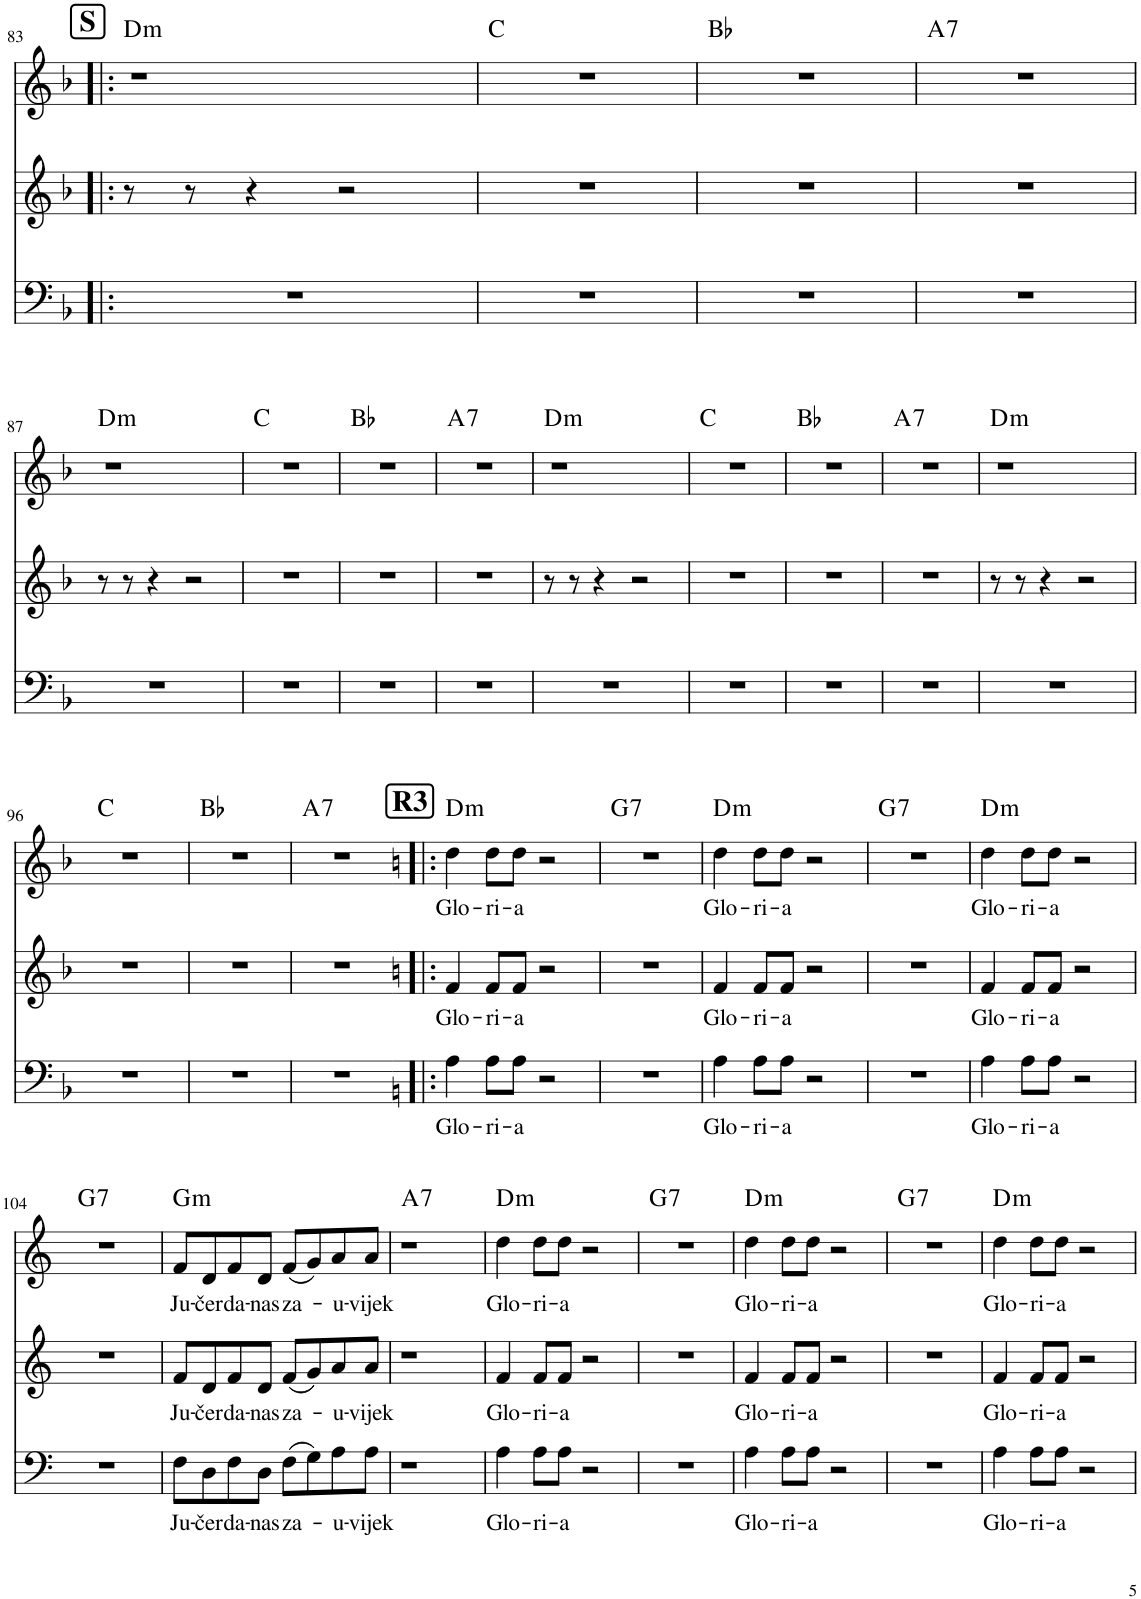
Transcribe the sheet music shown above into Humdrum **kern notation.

**kern	**text	**kern	**text	**kern	**text	**harte
*part1	*part1	*part1	*part1	*part1	*part1	*part1
*staff3	*staff3	*staff2	*staff2	*staff1	*staff1	*
*I"Piano	*	*	*	*	*	*
*I'Pno.	*	*	*	*	*	*
!!LO:PB:g=z
*clefF4	*	*clefG2	*	*clefG2	*	*
*k[b-]	*	*k[b-]	*	*k[b-]	*	*
*M4/4	*	*M4/4	*	*M4/4	*	*
!!LO:REH:place=s1:a:B:cj:fs=14:t=S
=83!|:	=83!|:	=83!|:	=83!|:	=83!|:	=83!|:	=83!|:
!	!	!	!	!	!	!LO:H:kt=m
1r	.	8r	.	1r	.	D:min
.	.	8r	.	.	.	.
.	.	4r	.	.	.	.
.	.	2r	.	.	.	.
=84	=84	=84	=84	=84	=84	=84
1r	.	1r	.	1r	.	C:maj
=85	=85	=85	=85	=85	=85	=85
1r	.	1r	.	1r	.	Bb:maj
=86	=86	=86	=86	=86	=86	=86
!	!	!	!	!	!	!LO:H:kt=7
1r	.	1r	.	1r	.	A:7
!!LO:LB:g=z
=87	=87	=87	=87	=87	=87	=87
*k[b-]	*	*k[b-]	*	*k[b-]	*	*
!	!	!	!	!	!	!LO:H:kt=m
1r	.	8r	.	1r	.	D:min
.	.	8r	.	.	.	.
.	.	4r	.	.	.	.
.	.	2r	.	.	.	.
=88	=88	=88	=88	=88	=88	=88
1r	.	1r	.	1r	.	C:maj
=89	=89	=89	=89	=89	=89	=89
1r	.	1r	.	1r	.	Bb:maj
=90	=90	=90	=90	=90	=90	=90
!	!	!	!	!	!	!LO:H:kt=7
1r	.	1r	.	1r	.	A:7
=91	=91	=91	=91	=91	=91	=91
!	!	!	!	!	!	!LO:H:kt=m
1r	.	8r	.	1r	.	D:min
.	.	8r	.	.	.	.
.	.	4r	.	.	.	.
.	.	2r	.	.	.	.
=92	=92	=92	=92	=92	=92	=92
1r	.	1r	.	1r	.	C:maj
=93	=93	=93	=93	=93	=93	=93
1r	.	1r	.	1r	.	Bb:maj
=94	=94	=94	=94	=94	=94	=94
!	!	!	!	!	!	!LO:H:kt=7
1r	.	1r	.	1r	.	A:7
=95	=95	=95	=95	=95	=95	=95
!	!	!	!	!	!	!LO:H:kt=m
1r	.	8r	.	1r	.	D:min
.	.	8r	.	.	.	.
.	.	4r	.	.	.	.
.	.	2r	.	.	.	.
!!LO:LB:g=z
=96	=96	=96	=96	=96	=96	=96
1r	.	1r	.	1r	.	C:maj
=97	=97	=97	=97	=97	=97	=97
1r	.	1r	.	1r	.	Bb:maj
=98	=98	=98	=98	=98	=98	=98
!	!	!	!	!	!	!LO:H:kt=7
1r	.	1r	.	1r	.	A:7
!!LO:REH:place=s1:a:B:cj:fs=14:t=R3
=99!|:	=99!|:	=99!|:	=99!|:	=99!|:	=99!|:	=99!|:
*k[]	*	*k[]	*	*k[]	*	*
!	!LO:LY:b	!	!LO:LY:b	!	!LO:LY:b	!LO:H:kt=m
4A\	Glo-	4f/	Glo-	4dd\	Glo-	D:min
!	!LO:LY:b	!	!LO:LY:b	!	!LO:LY:b	!
8A\L	-ri-	8f/L	-ri-	8dd\L	-ri-	.
!	!LO:LY:b	!	!LO:LY:b	!	!LO:LY:b	!
8A\J	-a	8f/J	-a	8dd\J	-a	.
2r	.	2r	.	2r	.	.
=100	=100	=100	=100	=100	=100	=100
!	!	!	!	!	!	!LO:H:kt=7
1r	.	1r	.	1r	.	G:7
=101	=101	=101	=101	=101	=101	=101
!	!LO:LY:b	!	!LO:LY:b	!	!LO:LY:b	!LO:H:kt=m
4A\	Glo-	4f/	Glo-	4dd\	Glo-	D:min
!	!LO:LY:b	!	!LO:LY:b	!	!LO:LY:b	!
8A\L	-ri-	8f/L	-ri-	8dd\L	-ri-	.
!	!LO:LY:b	!	!LO:LY:b	!	!LO:LY:b	!
8A\J	-a	8f/J	-a	8dd\J	-a	.
2r	.	2r	.	2r	.	.
=102	=102	=102	=102	=102	=102	=102
!	!	!	!	!	!	!LO:H:kt=7
1r	.	1r	.	1r	.	G:7
=103	=103	=103	=103	=103	=103	=103
!	!LO:LY:b	!	!LO:LY:b	!	!LO:LY:b	!LO:H:kt=m
4A\	Glo-	4f/	Glo-	4dd\	Glo-	D:min
!	!LO:LY:b	!	!LO:LY:b	!	!LO:LY:b	!
8A\L	-ri-	8f/L	-ri-	8dd\L	-ri-	.
!	!LO:LY:b	!	!LO:LY:b	!	!LO:LY:b	!
8A\J	-a	8f/J	-a	8dd\J	-a	.
2r	.	2r	.	2r	.	.
!!LO:LB:g=z
=104	=104	=104	=104	=104	=104	=104
!	!	!	!	!	!	!LO:H:kt=7
1r	.	1r	.	1r	.	G:7
=105	=105	=105	=105	=105	=105	=105
!	!LO:LY:b	!	!LO:LY:b	!	!LO:LY:b	!LO:H:kt=m
8F\L	Ju-	8f/L	Ju-	8f/L	Ju-	G:min
!	!LO:LY:b	!	!LO:LY:b	!	!LO:LY:b	!
8D\	-čer	8d/	-čer	8d/	-čer	.
!	!LO:LY:b	!	!LO:LY:b	!	!LO:LY:b	!
8F\	da-	8f/	da-	8f/	da-	.
!	!LO:LY:b	!	!LO:LY:b	!	!LO:LY:b	!
8D\J	-nas	8d/J	-nas	8d/J	-nas	.
!	!LO:LY:b	!	!LO:LY:b	!	!LO:LY:b	!
8F\L	za-	8f/L	za-	(8f/L	za-	.
8G\	.	8g/	.	8g/)	.	.
!	!LO:LY:b	!	!LO:LY:b	!	!LO:LY:b	!
8A\	-u-	8a/	-u-	8a/	-u-	.
!	!LO:LY:b	!	!LO:LY:b	!	!LO:LY:b	!
8A\J	-vijek	8a/J	-vijek	8a/J	-vijek	.
=106	=106	=106	=106	=106	=106	=106
!	!	!	!	!	!	!LO:H:kt=7
1r	.	1r	.	1r	.	A:7
=107	=107	=107	=107	=107	=107	=107
!	!LO:LY:b	!	!LO:LY:b	!	!LO:LY:b	!LO:H:kt=m
4A\	Glo-	4f/	Glo-	4dd\	Glo-	D:min
!	!LO:LY:b	!	!LO:LY:b	!	!LO:LY:b	!
8A\L	-ri-	8f/L	-ri-	8dd\L	-ri-	.
!	!LO:LY:b	!	!LO:LY:b	!	!LO:LY:b	!
8A\J	-a	8f/J	-a	8dd\J	-a	.
2r	.	2r	.	2r	.	.
=108	=108	=108	=108	=108	=108	=108
!	!	!	!	!	!	!LO:H:kt=7
1r	.	1r	.	1r	.	G:7
=109	=109	=109	=109	=109	=109	=109
!	!LO:LY:b	!	!LO:LY:b	!	!LO:LY:b	!LO:H:kt=m
4A\	Glo-	4f/	Glo-	4dd\	Glo-	D:min
!	!LO:LY:b	!	!LO:LY:b	!	!LO:LY:b	!
8A\L	-ri-	8f/L	-ri-	8dd\L	-ri-	.
!	!LO:LY:b	!	!LO:LY:b	!	!LO:LY:b	!
8A\J	-a	8f/J	-a	8dd\J	-a	.
2r	.	2r	.	2r	.	.
=110	=110	=110	=110	=110	=110	=110
!	!	!	!	!	!	!LO:H:kt=7
1r	.	1r	.	1r	.	G:7
=111	=111	=111	=111	=111	=111	=111
!	!LO:LY:b	!	!LO:LY:b	!	!LO:LY:b	!LO:H:kt=m
4A\	Glo-	4f/	Glo-	4dd\	Glo-	D:min
!	!LO:LY:b	!	!LO:LY:b	!	!LO:LY:b	!
8A\L	-ri-	8f/L	-ri-	8dd\L	-ri-	.
!	!LO:LY:b	!	!LO:LY:b	!	!LO:LY:b	!
8A\J	-a	8f/J	-a	8dd\J	-a	.
2r	.	2r	.	2r	.	.
=	=	=	=	=	=	=
*-	*-	*-	*-	*-	*-	*-
